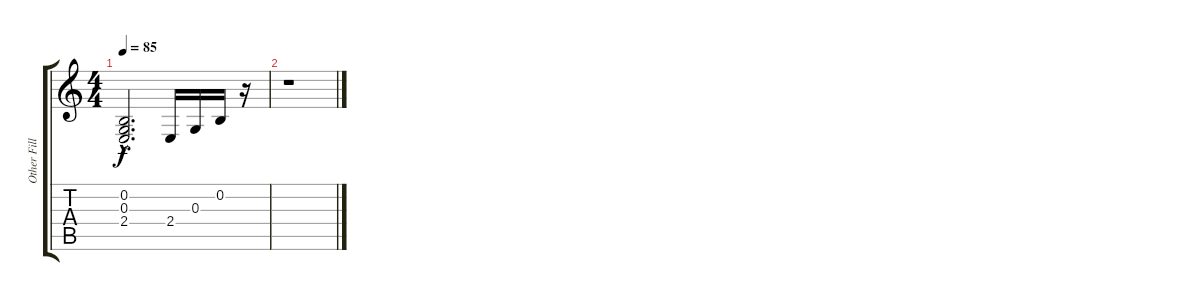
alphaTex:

\track ("Other Fills" "Other Fill") {instrument synthbrass2}
\staff {score tabs}
\tuning (E4 B3 G3 D3 A2 E2) {hide}
\ts (4 4)
\tempo 85
\clef g2
\ks c
(0.2{hac} 0.3{hac} 2.4{hac}).2{d dy f volume 0} 2.4.16 0.3.16 0.2.16 r.16 |
r.1
